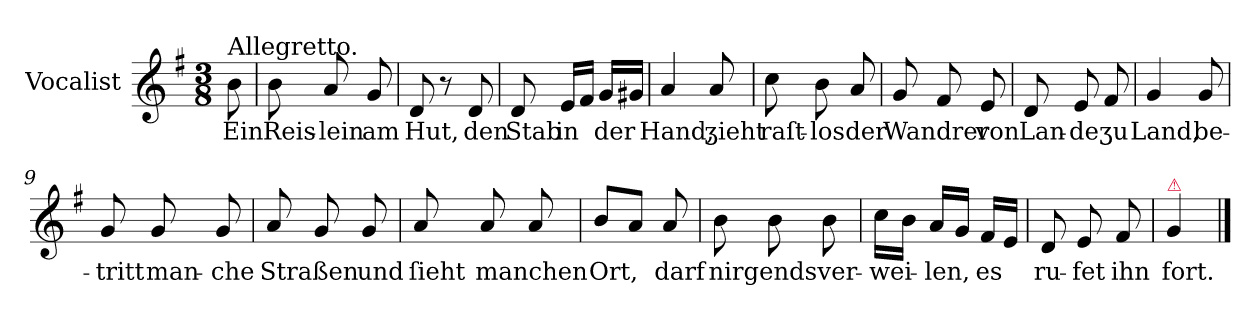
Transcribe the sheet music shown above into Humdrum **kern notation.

**kern	**text
*part1	*part1
*staff1	*staff1
*I"Vocalist	*
*clefG2	*
*k[f#]	*
*G:	*
*M3/8	*
=	=
!LO:TX:a:t=Allegretto.	!
8b	Ein
=1	=1
8b	Reis-
8a	-lein
8g	am
=2	=2
8d	Hut,
8r	.
8d	den
=3	=3
8d	Stab
16eLL	in
16f#JJ	.
16gLL	der
16g#XJJ	.
=4	=4
4a	Hand,
8a	ʒieht
=5	=5
8cc	raſt-
8b	-los
8a	der
=6	=6
8g	Wandrer
8f#	.
8e	von
=7	=7
8d	Lan-
8e	-de
8f#	ʒu
=8	=8
4g	Land,
8g	be-
=9	=9
8g	-tritt
8g	man-
8g	-che
=10	=10
8a	Straßen
8g	.
8g	und
=11	=11
8a	ſieht
8a	manchen
8a	.
=12	=12
8bL	Ort,
8aJ	.
8a	darf
=13	=13
8b	nirgends
8b	.
8b	ver-
=14	=14
16ccLL	-wei-
16bJJ	.
16aLL	-len,
16gJJ	.
16f#LL	es
16eJJ	.
=15	=15
8d	ru-
8e	-fet
8f#	ihn
=16	=16
!LO:TX:a:color=crimson:t=⚠	!
4g	fort.
==	==
*-	*-
